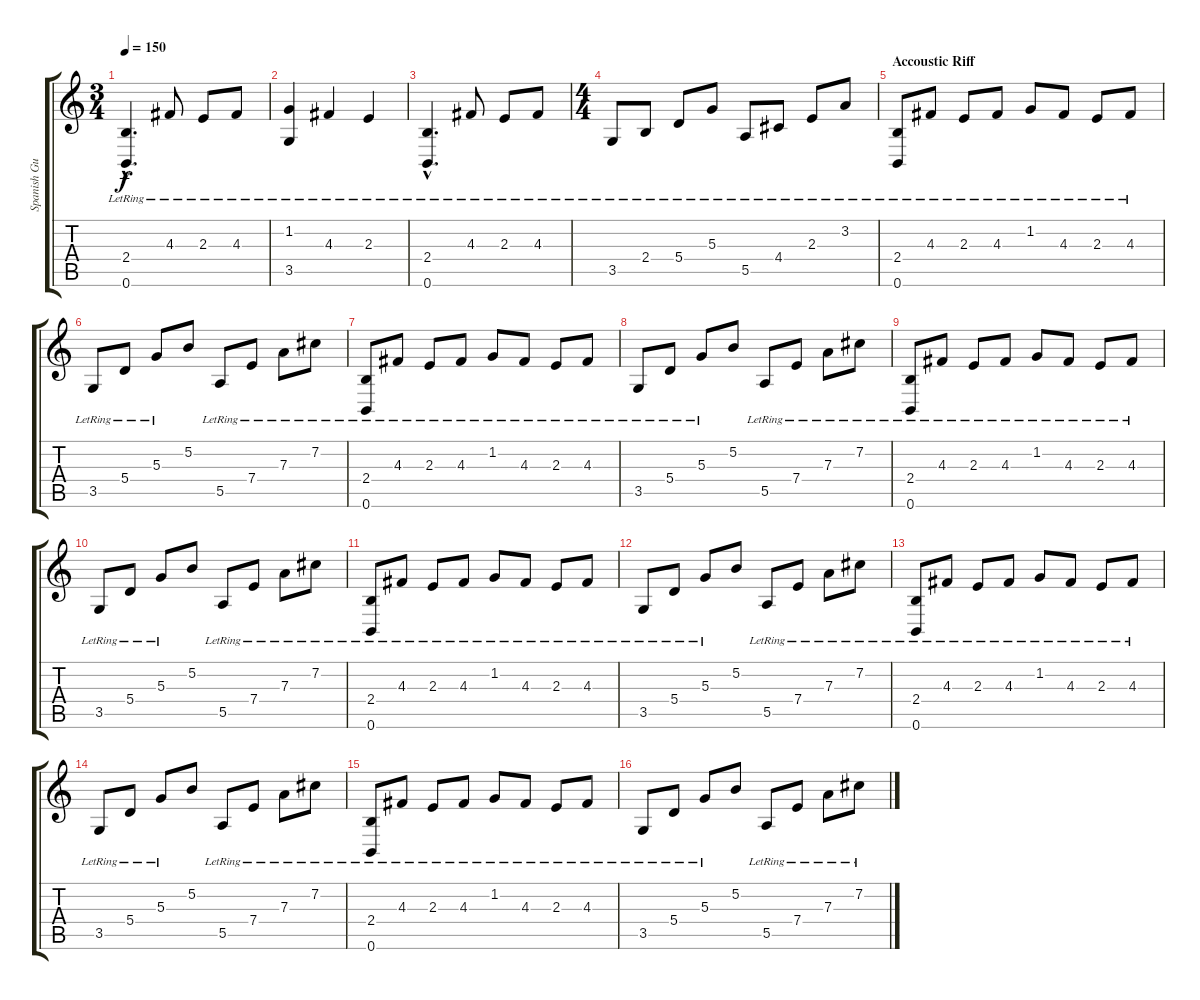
\track ("Spanish Guitar 1" "Spanish Gu") {instrument acousticguitarsteel}
\staff {score tabs}
\tuning (B3 Gb3 D3 A2 E2 B1) {hide}
\ts (3 4)
\tempo 150
\clef g2
\ks c
(2.4{hac lr} 0.6{hac lr}).4{d dy f} 4.3{lr}.8 2.3{lr}.8 4.3{lr}.8 |
(1.2{lr} 3.5{lr}).4 4.3{lr}.4 2.3{lr}.4 |
(2.4{hac lr} 0.6{hac lr}).4{d} 4.3{lr}.8 2.3{lr}.8 4.3{lr}.8 |
\ts (4 4)
3.5{lr}.8 2.4{lr}.8 5.4{lr}.8 5.3{lr}.8 5.5{lr}.8 4.4{lr}.8 2.3{lr}.8 3.2{lr}.8 |
\section ("" "Accoustic Riff")
(2.4{lr} 0.6{lr}).8 4.3{lr}.8 2.3{lr}.8 4.3{lr}.8 1.2{lr}.8 4.3{lr}.8 2.3{lr}.8 4.3{lr}.8 |
3.5{lr}.8 5.4{lr}.8 5.3{lr}.8 5.2.8 5.5{lr}.8 7.4{lr}.8 7.3{lr}.8 7.2{lr}.8 |
(2.4{lr} 0.6{lr}).8 4.3{lr}.8 2.3{lr}.8 4.3{lr}.8 1.2{lr}.8 4.3{lr}.8 2.3{lr}.8 4.3{lr}.8 |
3.5{lr}.8 5.4{lr}.8 5.3{lr}.8 5.2.8 5.5{lr}.8 7.4{lr}.8 7.3{lr}.8 7.2{lr}.8 |
(2.4{lr} 0.6{lr}).8 4.3{lr}.8 2.3{lr}.8 4.3{lr}.8 1.2{lr}.8 4.3{lr}.8 2.3{lr}.8 4.3{lr}.8 |
3.5{lr}.8 5.4{lr}.8 5.3{lr}.8 5.2.8 5.5{lr}.8 7.4{lr}.8 7.3{lr}.8 7.2{lr}.8 |
(2.4{lr} 0.6{lr}).8 4.3{lr}.8 2.3{lr}.8 4.3{lr}.8 1.2{lr}.8 4.3{lr}.8 2.3{lr}.8 4.3{lr}.8 |
3.5{lr}.8 5.4{lr}.8 5.3{lr}.8 5.2.8 5.5{lr}.8 7.4{lr}.8 7.3{lr}.8 7.2{lr}.8 |
(2.4{lr} 0.6{lr}).8 4.3{lr}.8 2.3{lr}.8 4.3{lr}.8 1.2{lr}.8 4.3{lr}.8 2.3{lr}.8 4.3{lr}.8 |
3.5{lr}.8 5.4{lr}.8 5.3{lr}.8 5.2.8 5.5{lr}.8 7.4{lr}.8 7.3{lr}.8 7.2{lr}.8 |
(2.4{lr} 0.6{lr}).8 4.3{lr}.8 2.3{lr}.8 4.3{lr}.8 1.2{lr}.8 4.3{lr}.8 2.3{lr}.8 4.3{lr}.8 |
3.5{lr}.8 5.4{lr}.8 5.3{lr}.8 5.2.8 5.5{lr}.8 7.4{lr}.8 7.3{lr}.8 7.2{lr}.8
